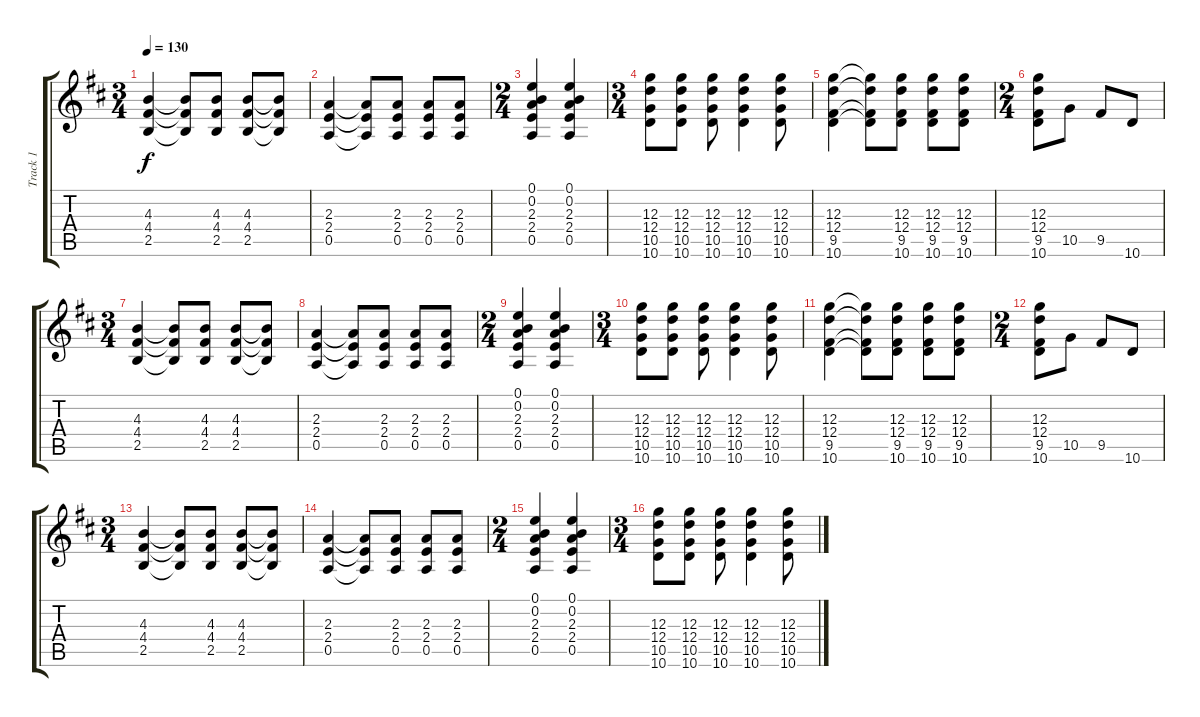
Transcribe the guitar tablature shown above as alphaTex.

\track ("Track 1" "Track 1") {instrument distortionguitar}
\staff {score tabs}
\tuning (E4 B3 G3 D3 A2 E2) {hide}
\ts (3 4)
\tempo 130
\clef g2
\ks d
(4.3 4.4 2.5).4{dy f} (4.3{t} 4.4{t} 2.5{t}).8 (4.3 4.4 2.5).8 (4.3 4.4 2.5).8 (4.3{t} 4.4{t} 2.5{t}).8 |
(2.3 2.4 0.5).4 (2.3{t} 2.4{t} 0.5{t}).8 (2.3 2.4 0.5).8 (2.3 2.4 0.5).8 (2.3 2.4 0.5).8 |
\ts (2 4)
(0.1 0.2 2.3 2.4 0.5).4 (0.1 0.2 2.3 2.4 0.5).4 |
\ts (3 4)
(12.3 12.4 10.5 10.6).8 (12.3 12.4 10.5 10.6).8 (12.3 12.4 10.5 10.6).8 (12.3 12.4 10.5 10.6).4 (12.3 12.4 10.5 10.6).8 |
(12.3 12.4 9.5 10.6).4 (12.3{t} 12.4{t} 9.5{t} 10.6{t}).8 (12.3 12.4 9.5 10.6).8 (12.3 12.4 9.5 10.6).8 (12.3 12.4 9.5 10.6).8 |
\ts (2 4)
(12.3 12.4 9.5 10.6).8 10.5.8 9.5.8 10.6.8 |
\ts (3 4)
(4.3 4.4 2.5).4 (4.3{t} 4.4{t} 2.5{t}).8 (4.3 4.4 2.5).8 (4.3 4.4 2.5).8 (4.3{t} 4.4{t} 2.5{t}).8 |
(2.3 2.4 0.5).4 (2.3{t} 2.4{t} 0.5{t}).8 (2.3 2.4 0.5).8 (2.3 2.4 0.5).8 (2.3 2.4 0.5).8 |
\ts (2 4)
(0.1 0.2 2.3 2.4 0.5).4 (0.1 0.2 2.3 2.4 0.5).4 |
\ts (3 4)
(12.3 12.4 10.5 10.6).8 (12.3 12.4 10.5 10.6).8 (12.3 12.4 10.5 10.6).8 (12.3 12.4 10.5 10.6).4 (12.3 12.4 10.5 10.6).8 |
(12.3 12.4 9.5 10.6).4 (12.3{t} 12.4{t} 9.5{t} 10.6{t}).8 (12.3 12.4 9.5 10.6).8 (12.3 12.4 9.5 10.6).8 (12.3 12.4 9.5 10.6).8 |
\ts (2 4)
(12.3 12.4 9.5 10.6).8 10.5.8 9.5.8 10.6.8 |
\ts (3 4)
(4.3 4.4 2.5).4 (4.3{t} 4.4{t} 2.5{t}).8 (4.3 4.4 2.5).8 (4.3 4.4 2.5).8 (4.3{t} 4.4{t} 2.5{t}).8 |
(2.3 2.4 0.5).4 (2.3{t} 2.4{t} 0.5{t}).8 (2.3 2.4 0.5).8 (2.3 2.4 0.5).8 (2.3 2.4 0.5).8 |
\ts (2 4)
(0.1 0.2 2.3 2.4 0.5).4 (0.1 0.2 2.3 2.4 0.5).4 |
\ts (3 4)
(12.3 12.4 10.5 10.6).8 (12.3 12.4 10.5 10.6).8 (12.3 12.4 10.5 10.6).8 (12.3 12.4 10.5 10.6).4 (12.3 12.4 10.5 10.6).8
